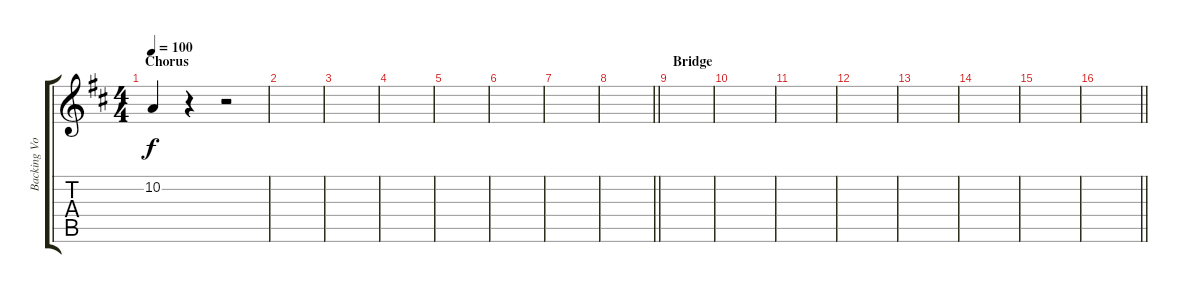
\track ("Backing Vocals" "Backing Vo") {instrument tenorsax}
\staff {score tabs}
\tuning (E4 B3 G3 D3 A2 E2) {hide}
\ts (4 4)
\section ("" "Chorus")
\tempo 100
\clef g2
\ks d
10.2{t}.4{dy f} r.4 r.2 |
|
|
|
|
|
|
\barLineRight lightlight
|
\section ("" "Bridge")
|
|
|
|
|
|
|
\barLineRight lightlight
